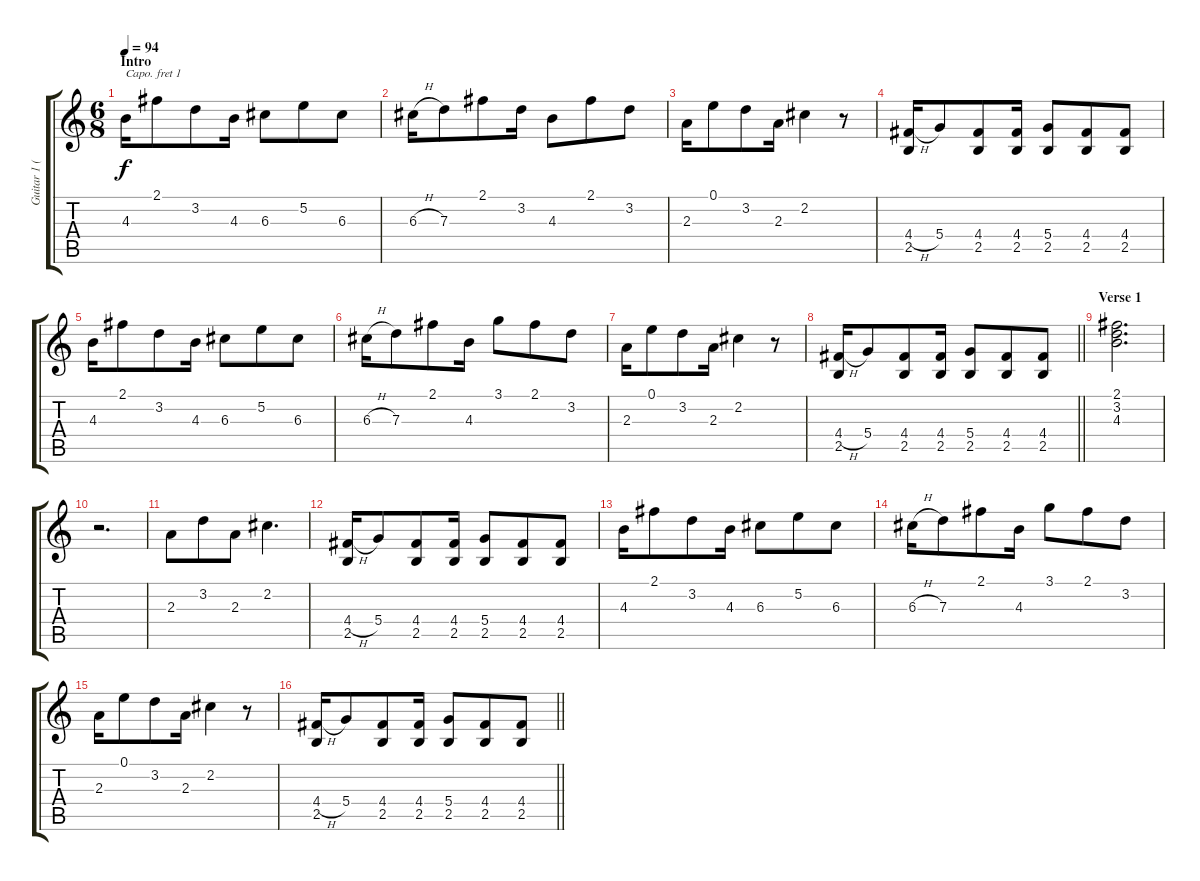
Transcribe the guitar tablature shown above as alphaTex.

\track ("Guitar 1 (Jade)" "Guitar 1 (") {instrument distortionguitar}
\staff {score tabs}
\capo 1
\tuning (Eb4 Bb3 Gb3 Db3 Ab2 Eb2) {hide}
\ts (6 8)
\section ("" "Intro")
\tempo 94
\clef g2
\ks c
4.3.16{dy f instrument electricguitarclean} 2.1.8 3.2.8 4.3.16 6.3.8 5.2.8 6.3.8 |
6.3{h}.16 7.3.8 2.1.8 3.2.16 4.3.8 2.1.8 3.2.8 |
2.3.16 0.1.8 3.2.8 2.3.16 2.2.4 r.8 |
(4.4{h} 2.5).16 5.4.8 (4.4 2.5).8 (4.4 2.5).16 (5.4 2.5).8 (4.4 2.5).8 (4.4 2.5).8 |
4.3.16{instrument electricguitarclean} 2.1.8 3.2.8 4.3.16 6.3.8 5.2.8 6.3.8 |
6.3{h}.16 7.3.8 2.1.8 4.3.16 3.1.8 2.1.8 3.2.8 |
2.3.16 0.1.8 3.2.8 2.3.16 2.2.4 r.8 |
\barLineRight lightlight
(4.4{h} 2.5).16 5.4.8 (4.4 2.5).8 (4.4 2.5).16 (5.4 2.5).8 (4.4 2.5).8 (4.4 2.5).8 |
\section ("" "Verse 1")
(2.1 3.2 4.3).2{d} |
r.2{d} |
2.3.8 3.2.8 2.3.8 2.2.4{d} |
(4.4{h} 2.5).16 5.4.8 (4.4 2.5).8 (4.4 2.5).16 (5.4 2.5).8 (4.4 2.5).8 (4.4 2.5).8 |
4.3.16{instrument electricguitarclean} 2.1.8 3.2.8 4.3.16 6.3.8 5.2.8 6.3.8 |
6.3{h}.16 7.3.8 2.1.8 4.3.16 3.1.8 2.1.8 3.2.8 |
2.3.16 0.1.8 3.2.8 2.3.16 2.2.4 r.8 |
\barLineRight lightlight
(4.4{h} 2.5).16{instrument distortionguitar} 5.4.8 (4.4 2.5).8 (4.4 2.5).16 (5.4 2.5).8 (4.4 2.5).8 (4.4 2.5).8
